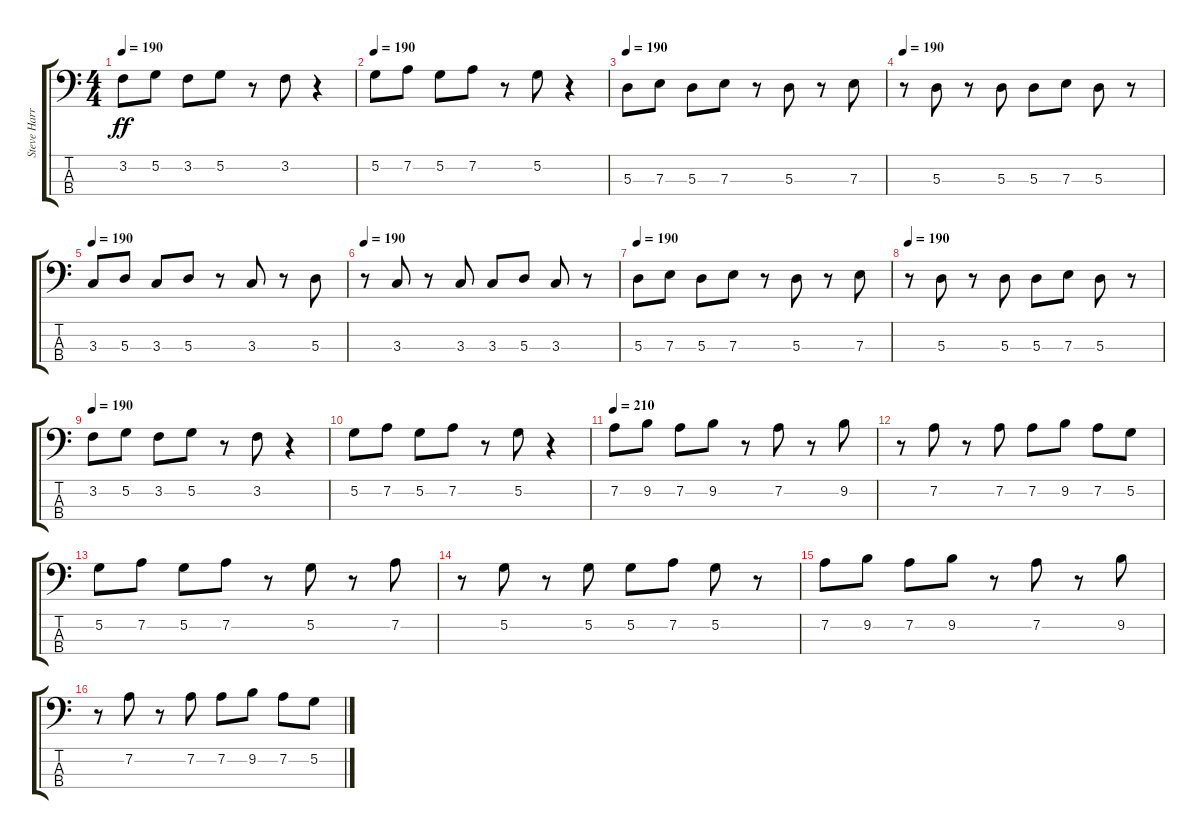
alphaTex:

\track ("Steve Harris" "Steve Harr") {instrument electricbassfinger}
\staff {score tabs}
\tuning (G2 D2 A1 E1) {hide}
\ts (4 4)
\tempo 190
\clef f4
\ks c
3.2.8{dy ff} 5.2.8 3.2.8 5.2.8 r.8 3.2.8 r.4 |
\tempo 190
5.2.8 7.2.8 5.2.8 7.2.8 r.8 5.2.8 r.4 |
\tempo 190
5.3.8 7.3.8 5.3.8 7.3.8 r.8 5.3.8 r.8 7.3.8 |
\tempo 190
r.8 5.3.8 r.8 5.3.8 5.3.8 7.3.8 5.3.8 r.8 |
\tempo 190
3.3.8 5.3.8 3.3.8 5.3.8 r.8 3.3.8 r.8 5.3.8 |
\tempo 190
r.8 3.3.8 r.8 3.3.8 3.3.8 5.3.8 3.3.8 r.8 |
\tempo 190
5.3.8 7.3.8 5.3.8 7.3.8 r.8 5.3.8 r.8 7.3.8 |
\tempo 190
r.8 5.3.8 r.8 5.3.8 5.3.8 7.3.8 5.3.8 r.8 |
\tempo 190
3.2.8 5.2.8 3.2.8 5.2.8 r.8 3.2.8 r.4 |
5.2.8 7.2.8 5.2.8 7.2.8 r.8 5.2.8 r.4 |
\tempo 210
7.2.8 9.2.8 7.2.8 9.2.8 r.8 7.2.8 r.8 9.2.8 |
r.8 7.2.8 r.8 7.2.8 7.2.8 9.2.8 7.2.8 5.2.8 |
5.2.8 7.2.8 5.2.8 7.2.8 r.8 5.2.8 r.8 7.2.8 |
r.8 5.2.8 r.8 5.2.8 5.2.8 7.2.8 5.2.8 r.8 |
7.2.8 9.2.8 7.2.8 9.2.8 r.8 7.2.8 r.8 9.2.8 |
r.8 7.2.8 r.8 7.2.8 7.2.8 9.2.8 7.2.8 5.2.8
